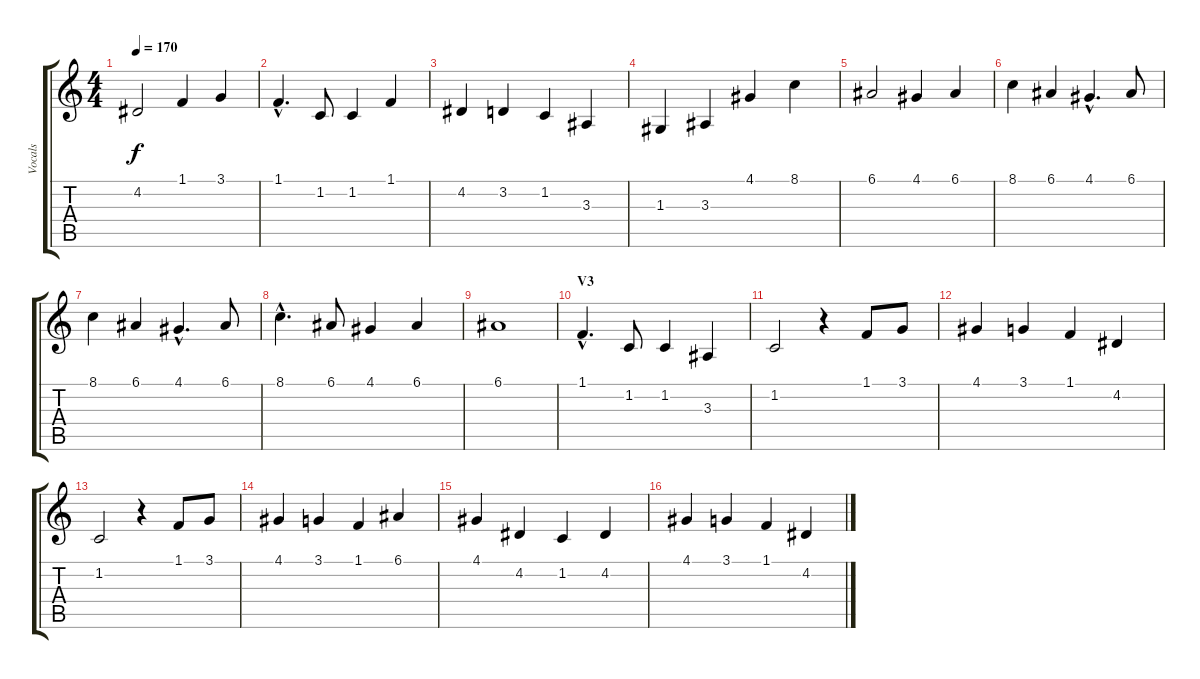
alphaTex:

\track ("Vocals" "Vocals") {instrument lead6voice}
\staff {score tabs}
\tuning (E4 B3 G3 D3 A2 E2) {hide}
\ts (4 4)
\tempo 170
\clef g2
\ks c
4.2.2{dy f} 1.1.4 3.1.4 |
1.1{hac}.4{d} 1.2.8 1.2.4 1.1.4 |
4.2.4 3.2.4 1.2.4 3.3.4 |
1.3.4 3.3.4 4.1.4 8.1.4 |
6.1.2 4.1.4 6.1.4 |
8.1.4 6.1.4 4.1{hac}.4{d} 6.1.8 |
8.1.4 6.1.4 4.1{hac}.4{d} 6.1.8 |
8.1{hac}.4{d} 6.1.8 4.1.4 6.1.4 |
6.1.1 |
\section ("" "V3")
1.1{hac}.4{d} 1.2.8 1.2.4 3.3.4 |
1.2.2 r.4 1.1.8 3.1.8 |
4.1.4 3.1.4 1.1.4 4.2.4 |
1.2.2 r.4 1.1.8 3.1.8 |
4.1.4 3.1.4 1.1.4 6.1.4 |
4.1.4 4.2.4 1.2.4 4.2.4 |
4.1.4 3.1.4 1.1.4 4.2.4
